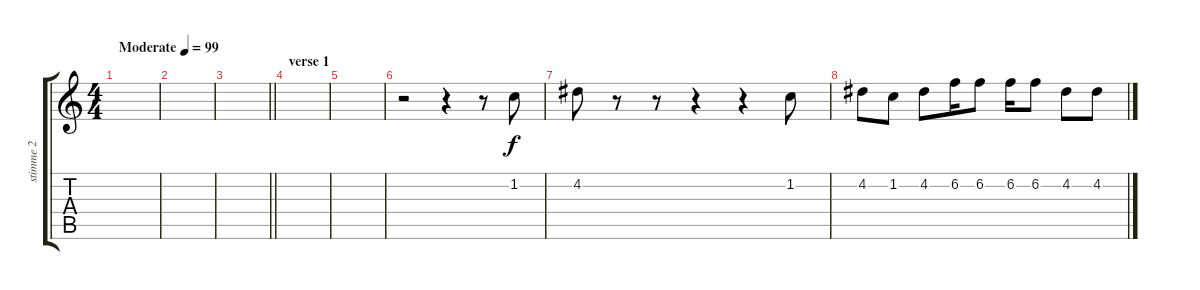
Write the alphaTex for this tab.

\track ("stimme 2" "stimme 2") {instrument electricguitarjazz}
\staff {score tabs}
\tuning (E4 B3 G3 D3 A2 E2) {hide}
\ts (4 4)
\tempo (99 "Moderate")
\clef g2
\ks c
|
|
\barLineRight lightlight
|
\section ("" "verse 1")
|
|
r.2 r.4 r.8 1.2.8 |
4.2.8 r.8 r.8 r.4 r.4 1.2.8 |
4.2.8 1.2.8 4.2.8 6.2.16 6.2.8 6.2.16 6.2.8 4.2.8 4.2.8
